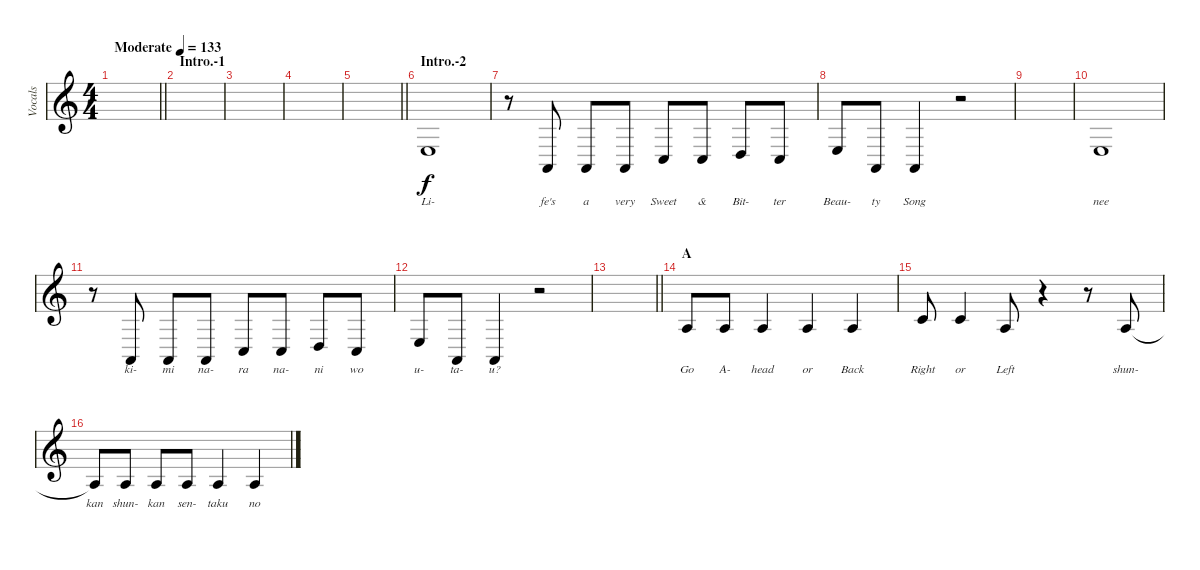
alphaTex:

\track ("Vocals" "Vocals") {instrument violin}
\staff {score}
\tuning (E4 B3 G3 D3 A2 E2) {hide}
\ts (4 4)
\tempo (133 "Moderate")
\clef g2
\barLineRight lightlight
\ks c
|
\section ("" "Intro.-1")
|
|
|
\barLineRight lightlight
|
\section ("" "Intro.-2")
2.4.1{lyrics (0 "Li-") lyrics (1 "") lyrics (2 "") lyrics (3 "") lyrics (4 "")} |
r.8 0.5.8{lyrics (0 "fe's") lyrics (1 "") lyrics (2 "") lyrics (3 "") lyrics (4 "")} 0.5.8{lyrics (0 "a") lyrics (1 "") lyrics (2 "") lyrics (3 "") lyrics (4 "")} 0.5.8{lyrics (0 "very") lyrics (1 "") lyrics (2 "") lyrics (3 "") lyrics (4 "")} 3.5.8{lyrics (0 "Sweet") lyrics (1 "") lyrics (2 "") lyrics (3 "") lyrics (4 "")} 3.5.8{lyrics (0 "&") lyrics (1 "") lyrics (2 "") lyrics (3 "") lyrics (4 "")} 0.4.8{lyrics (0 "Bit-") lyrics (1 "") lyrics (2 "") lyrics (3 "") lyrics (4 "")} 3.5.8{lyrics (0 "ter") lyrics (1 "") lyrics (2 "") lyrics (3 "") lyrics (4 "")} |
2.4.8{lyrics (0 "Beau-") lyrics (1 "") lyrics (2 "") lyrics (3 "") lyrics (4 "")} 0.5.8{lyrics (0 "ty") lyrics (1 "") lyrics (2 "") lyrics (3 "") lyrics (4 "")} 5.6.4{lyrics (0 "Song") lyrics (1 "") lyrics (2 "") lyrics (3 "") lyrics (4 "")} r.2 |
|
2.4.1{lyrics (0 "nee") lyrics (1 "") lyrics (2 "") lyrics (3 "") lyrics (4 "")} |
r.8 0.5.8{lyrics (0 "ki-") lyrics (1 "") lyrics (2 "") lyrics (3 "") lyrics (4 "")} 0.5.8{lyrics (0 "mi") lyrics (1 "") lyrics (2 "") lyrics (3 "") lyrics (4 "")} 0.5.8{lyrics (0 "na-") lyrics (1 "") lyrics (2 "") lyrics (3 "") lyrics (4 "")} 3.5.8{lyrics (0 "ra") lyrics (1 "") lyrics (2 "") lyrics (3 "") lyrics (4 "")} 3.5.8{lyrics (0 "na-") lyrics (1 "") lyrics (2 "") lyrics (3 "") lyrics (4 "")} 0.4.8{lyrics (0 "ni") lyrics (1 "") lyrics (2 "") lyrics (3 "") lyrics (4 "")} 3.5.8{lyrics (0 "wo") lyrics (1 "") lyrics (2 "") lyrics (3 "") lyrics (4 "")} |
2.4.8{lyrics (0 "u-") lyrics (1 "") lyrics (2 "") lyrics (3 "") lyrics (4 "")} 0.5.8{lyrics (0 "ta-") lyrics (1 "") lyrics (2 "") lyrics (3 "") lyrics (4 "")} 5.6.4{lyrics (0 "u?") lyrics (1 "") lyrics (2 "") lyrics (3 "") lyrics (4 "")} r.2 |
\barLineRight lightlight
|
\section ("" "A")
2.3.8{lyrics (0 "Go") lyrics (1 "") lyrics (2 "") lyrics (3 "") lyrics (4 "")} 2.3.8{lyrics (0 "A-") lyrics (1 "") lyrics (2 "") lyrics (3 "") lyrics (4 "")} 2.3.4{lyrics (0 "head") lyrics (1 "") lyrics (2 "") lyrics (3 "") lyrics (4 "")} 2.3.4{lyrics (0 "or") lyrics (1 "") lyrics (2 "") lyrics (3 "") lyrics (4 "")} 2.3.4{lyrics (0 "Back") lyrics (1 "") lyrics (2 "") lyrics (3 "") lyrics (4 "")} |
1.2.8{lyrics (0 "Right") lyrics (1 "") lyrics (2 "") lyrics (3 "") lyrics (4 "")} 1.2.4{lyrics (0 "or") lyrics (1 "") lyrics (2 "") lyrics (3 "") lyrics (4 "")} 2.3.8{lyrics (0 "Left") lyrics (1 "") lyrics (2 "") lyrics (3 "") lyrics (4 "")} r.4 r.8 2.3.8{lyrics (0 "shun-") lyrics (1 "") lyrics (2 "") lyrics (3 "") lyrics (4 "")} |
2.3{t}.8{lyrics (0 "kan") lyrics (1 "") lyrics (2 "") lyrics (3 "") lyrics (4 "")} 2.3.8{lyrics (0 "shun-") lyrics (1 "") lyrics (2 "") lyrics (3 "") lyrics (4 "")} 2.3.8{lyrics (0 "kan") lyrics (1 "") lyrics (2 "") lyrics (3 "") lyrics (4 "")} 2.3.8{lyrics (0 "sen-") lyrics (1 "") lyrics (2 "") lyrics (3 "") lyrics (4 "")} 2.3.4{lyrics (0 "taku") lyrics (1 "") lyrics (2 "") lyrics (3 "") lyrics (4 "")} 2.3.4{lyrics (0 "no") lyrics (1 "") lyrics (2 "") lyrics (3 "") lyrics (4 "")}
